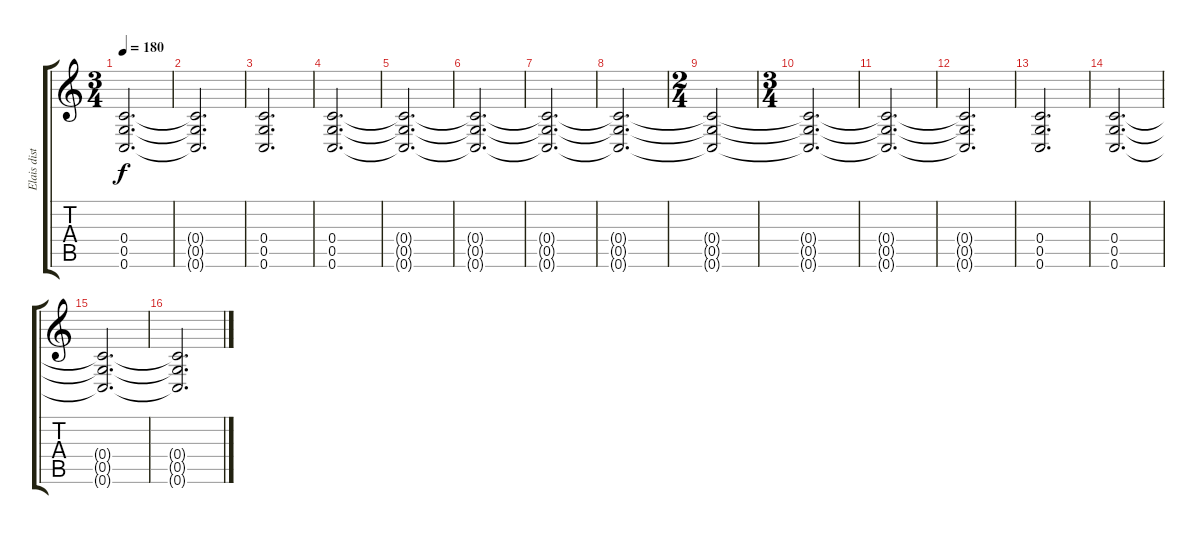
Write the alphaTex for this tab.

\track ("Elais dist." "Elais dist") {instrument distortionguitar}
\staff {score tabs}
\tuning (D4 A3 F3 C3 G2 C2) {hide}
\ts (3 4)
\tempo 180
\clef g2
\ks c
(0.4{t} 0.5{t} 0.6{t}).2{d dy f} |
(0.4{t} 0.5{t} 0.6{t}).2{d} |
(0.4 0.5 0.6).2{d} |
(0.4 0.5 0.6).2{d} |
(0.4{t} 0.5{t} 0.6{t}).2{d} |
(0.4{t} 0.5{t} 0.6{t}).2{d} |
(0.4{t} 0.5{t} 0.6{t}).2{d} |
(0.4{t} 0.5{t} 0.6{t}).2{d} |
\ts (2 4)
(0.4{t} 0.5{t} 0.6{t}).2 |
\ts (3 4)
(0.4{t} 0.5{t} 0.6{t}).2{d} |
(0.4{t} 0.5{t} 0.6{t}).2{d} |
(0.4{t} 0.5{t} 0.6{t}).2{d} |
(0.4 0.5 0.6).2{d} |
(0.4 0.5 0.6).2{d} |
(0.4{t} 0.5{t} 0.6{t}).2{d} |
(0.4{t} 0.5{t} 0.6{t}).2{d}
